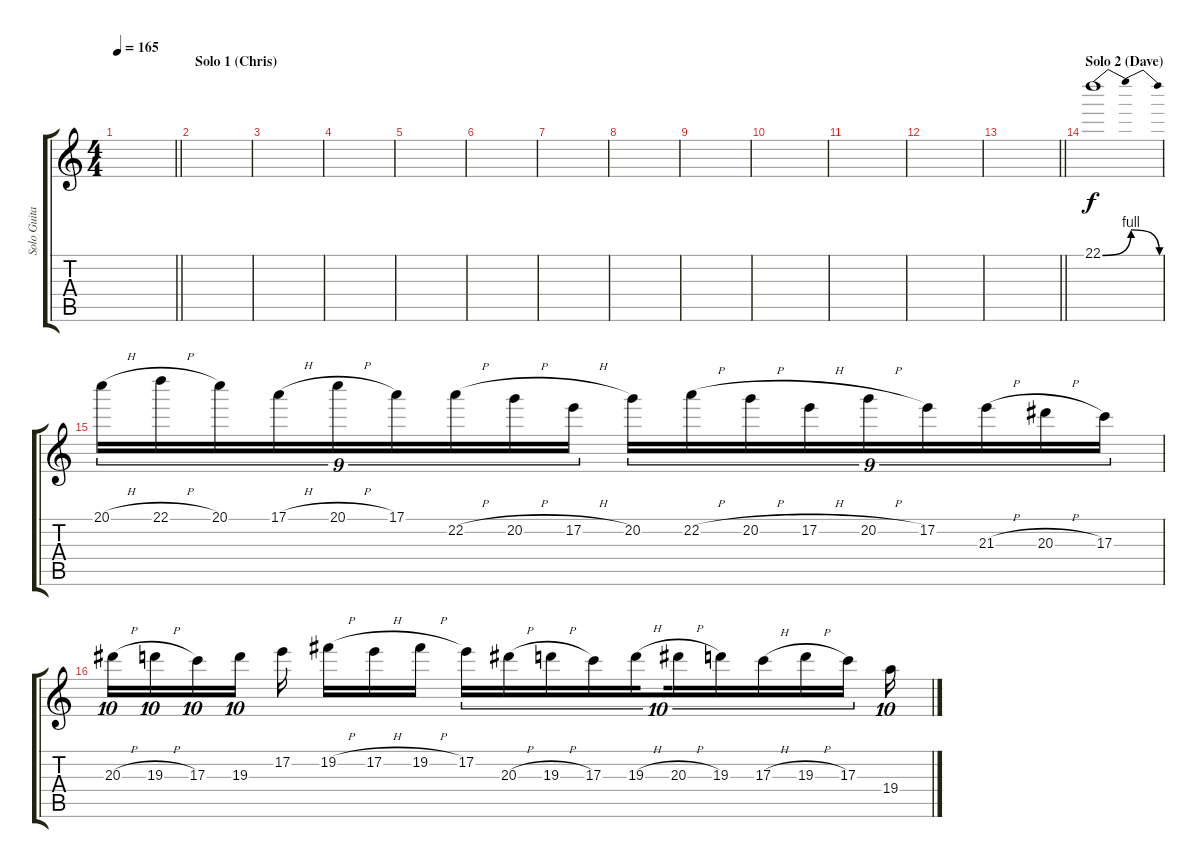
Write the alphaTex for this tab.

\track ("Solo Guitar (Dave)" "Solo Guita") {instrument distortionguitar}
\staff {score tabs}
\tuning (E4 B3 G3 D3 A2 E2) {hide}
\ts (4 4)
\tempo 165
\clef g2
\barLineRight lightlight
\ks c
|
\section ("" "Solo 1 (Chris)")
|
|
|
|
|
|
|
|
|
|
|
\barLineRight lightlight
|
\section ("" "Solo 2 (Dave)")
22.1{be (bendrelease 0 0 10 4 20 4 60 0)}.1 |
20.1{h}.16{tu (9 8)} 22.1{h}.16{tu (9 8)} 20.1.16{tu (9 8)} 17.1{h}.16{tu (9 8)} 20.1{h}.16{tu (9 8)} 17.1.16{tu (9 8)} 22.2{h}.16{tu (9 8)} 20.2{h}.16{tu (9 8)} 17.2{h}.16{tu (9 8)} 20.2.16{tu (9 8)} 22.2{h}.16{tu (9 8)} 20.2{h}.16{tu (9 8)} 17.2{h}.16{tu (9 8)} 20.2{h}.16{tu (9 8)} 17.2.16{tu (9 8)} 21.3{h}.16{tu (9 8)} 20.3{h}.16{tu (9 8)} 17.3.16{tu (9 8)} |
20.3{h}.16{tu (10 8)} 19.3{h}.16{tu (10 8)} 17.3.16{tu (10 8)} 19.3.16{tu (10 8) beam splitsecondary} 17.2.16 19.2{h}.16 17.2{h}.16 19.2{h}.16{beam splitsecondary} 17.2.16{tu (10 8)} 20.3{h}.16{tu (10 8)} 19.3{h}.16{tu (10 8)} 17.3.16{tu (10 8)} 19.3{h}.16{tu (10 8) beam splitsecondary} 20.3{h}.16{tu (10 8)} 19.3.16{tu (10 8)} 17.3{h}.16{tu (10 8)} 19.3{h}.16{tu (10 8)} 17.3.16{tu (10 8) beam splitsecondary} 19.4.16{tu (10 8)}
